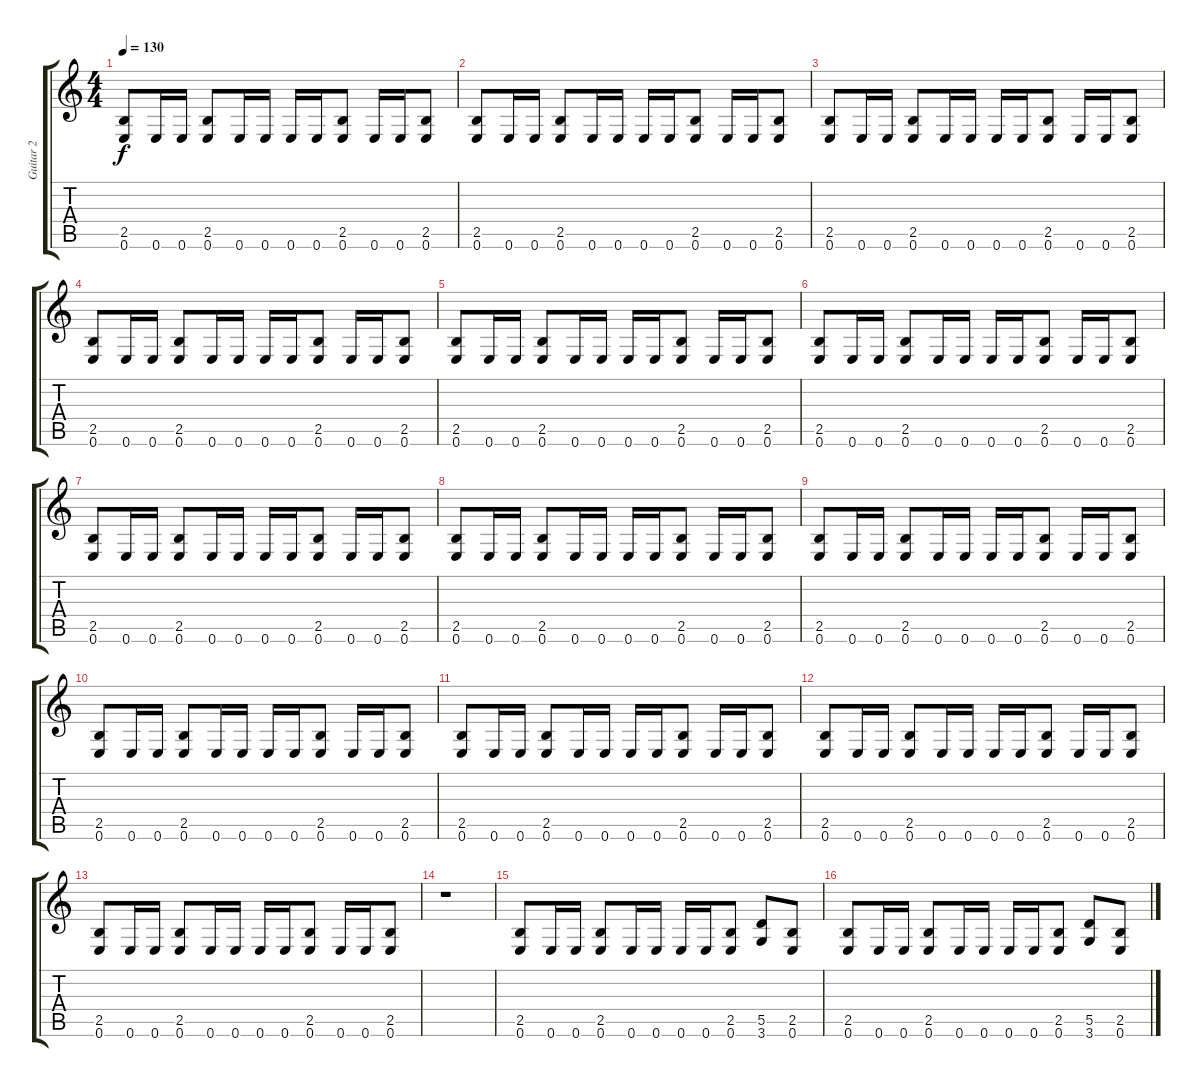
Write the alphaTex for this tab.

\track ("Guitar 2" "Guitar 2") {instrument distortionguitar}
\staff {score tabs}
\tuning (E4 B3 G3 D3 A2 E2) {hide}
\ts (4 4)
\tempo 130
\clef g2
\ks c
(2.5 0.6).8{dy f} 0.6.16 0.6.16 (2.5 0.6).8 0.6.16 0.6.16 0.6.16 0.6.16 (2.5 0.6).8 0.6.16 0.6.16 (2.5 0.6).8 |
(2.5 0.6).8 0.6.16 0.6.16 (2.5 0.6).8 0.6.16 0.6.16 0.6.16 0.6.16 (2.5 0.6).8 0.6.16 0.6.16 (2.5 0.6).8 |
(2.5 0.6).8 0.6.16 0.6.16 (2.5 0.6).8 0.6.16 0.6.16 0.6.16 0.6.16 (2.5 0.6).8 0.6.16 0.6.16 (2.5 0.6).8 |
(2.5 0.6).8 0.6.16 0.6.16 (2.5 0.6).8 0.6.16 0.6.16 0.6.16 0.6.16 (2.5 0.6).8 0.6.16 0.6.16 (2.5 0.6).8 |
(2.5 0.6).8 0.6.16 0.6.16 (2.5 0.6).8 0.6.16 0.6.16 0.6.16 0.6.16 (2.5 0.6).8 0.6.16 0.6.16 (2.5 0.6).8 |
(2.5 0.6).8 0.6.16 0.6.16 (2.5 0.6).8 0.6.16 0.6.16 0.6.16 0.6.16 (2.5 0.6).8 0.6.16 0.6.16 (2.5 0.6).8 |
(2.5 0.6).8 0.6.16 0.6.16 (2.5 0.6).8 0.6.16 0.6.16 0.6.16 0.6.16 (2.5 0.6).8 0.6.16 0.6.16 (2.5 0.6).8 |
(2.5 0.6).8 0.6.16 0.6.16 (2.5 0.6).8 0.6.16 0.6.16 0.6.16 0.6.16 (2.5 0.6).8 0.6.16 0.6.16 (2.5 0.6).8 |
(2.5 0.6).8 0.6.16 0.6.16 (2.5 0.6).8 0.6.16 0.6.16 0.6.16 0.6.16 (2.5 0.6).8 0.6.16 0.6.16 (2.5 0.6).8 |
(2.5 0.6).8 0.6.16 0.6.16 (2.5 0.6).8 0.6.16 0.6.16 0.6.16 0.6.16 (2.5 0.6).8 0.6.16 0.6.16 (2.5 0.6).8 |
(2.5 0.6).8 0.6.16 0.6.16 (2.5 0.6).8 0.6.16 0.6.16 0.6.16 0.6.16 (2.5 0.6).8 0.6.16 0.6.16 (2.5 0.6).8 |
(2.5 0.6).8 0.6.16 0.6.16 (2.5 0.6).8 0.6.16 0.6.16 0.6.16 0.6.16 (2.5 0.6).8 0.6.16 0.6.16 (2.5 0.6).8 |
(2.5 0.6).8 0.6.16 0.6.16 (2.5 0.6).8 0.6.16 0.6.16 0.6.16 0.6.16 (2.5 0.6).8 0.6.16 0.6.16 (2.5 0.6).8 |
r.1 |
(2.5 0.6).8 0.6.16 0.6.16 (2.5 0.6).8 0.6.16 0.6.16 0.6.16 0.6.16 (2.5 0.6).8 (5.5 3.6).8 (2.5 0.6).8 |
(2.5 0.6).8 0.6.16 0.6.16 (2.5 0.6).8 0.6.16 0.6.16 0.6.16 0.6.16 (2.5 0.6).8 (5.5 3.6).8 (2.5 0.6).8
